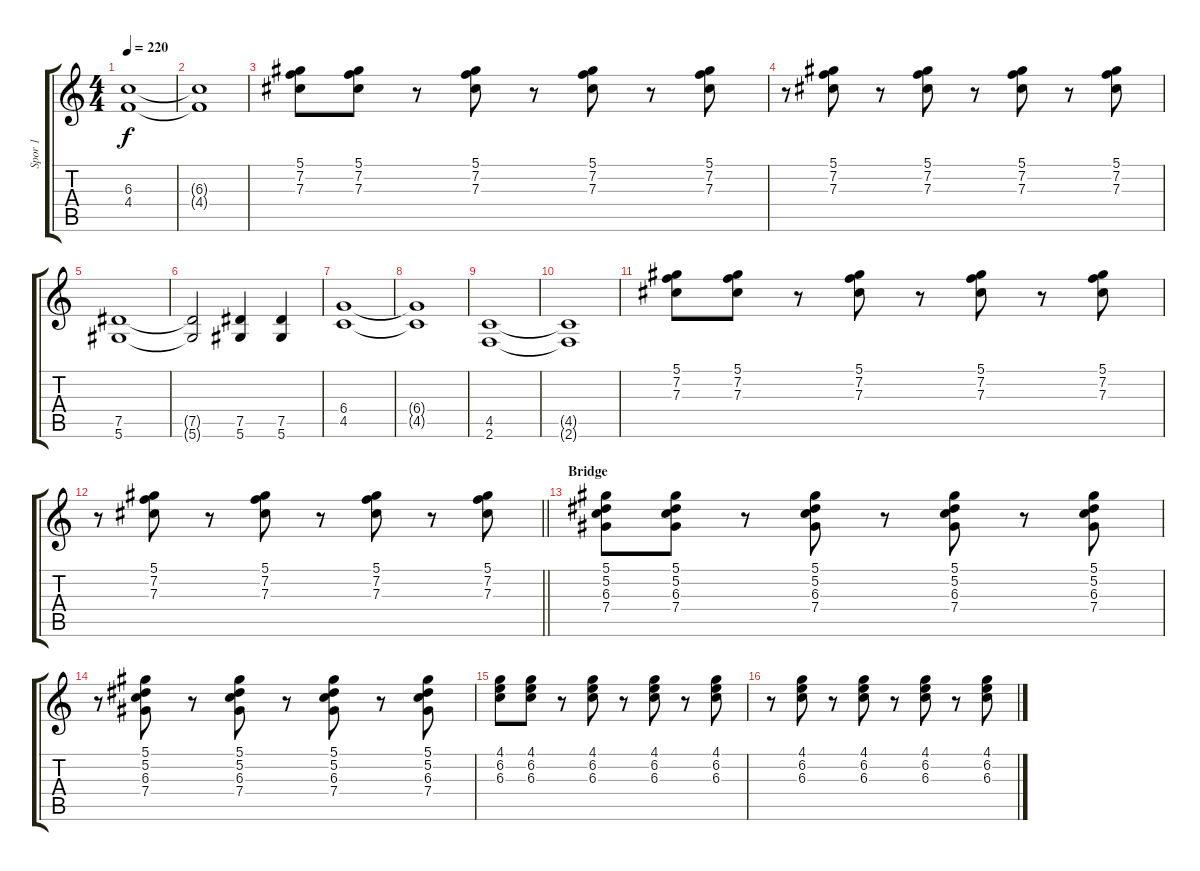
\track ("Spor 1" "Spor 1") {instrument acousticguitarsteel}
\staff {score tabs}
\tuning (Eb4 Bb3 Gb3 Db3 Ab2 Eb2) {hide}
\ts (4 4)
\tempo 220
\clef g2
\ks c
(6.3 4.4).1{dy f} |
(6.3{t} 4.4{t}).1 |
(5.1 7.2 7.3).8{volume 13} (5.1 7.2 7.3).8 r.8 (5.1 7.2 7.3).8 r.8 (5.1 7.2 7.3).8 r.8 (5.1 7.2 7.3).8 |
r.8 (5.1 7.2 7.3).8 r.8 (5.1 7.2 7.3).8 r.8 (5.1 7.2 7.3).8 r.8 (5.1 7.2 7.3).8 |
(7.5 5.6).1{instrument distortionguitar} |
(7.5{t} 5.6{t}).2 (7.5 5.6).4 (7.5 5.6).4 |
(6.4 4.5).1 |
(6.4{t} 4.5{t}).1 |
(4.5 2.6).1 |
(4.5{t} 2.6{t}).1 |
(5.1 7.2 7.3).8{instrument acousticguitarsteel} (5.1 7.2 7.3).8 r.8 (5.1 7.2 7.3).8 r.8 (5.1 7.2 7.3).8 r.8 (5.1 7.2 7.3).8 |
\barLineRight lightlight
r.8 (5.1 7.2 7.3).8 r.8 (5.1 7.2 7.3).8 r.8 (5.1 7.2 7.3).8 r.8 (5.1 7.2 7.3).8 |
\section ("" "Bridge")
(5.1 5.2 6.3 7.4).8 (5.1 5.2 6.3 7.4).8 r.8 (5.1 5.2 6.3 7.4).8 r.8 (5.1 5.2 6.3 7.4).8 r.8 (5.1 5.2 6.3 7.4).8 |
r.8 (5.1 5.2 6.3 7.4).8 r.8 (5.1 5.2 6.3 7.4).8 r.8 (5.1 5.2 6.3 7.4).8 r.8 (5.1 5.2 6.3 7.4).8 |
(4.1 6.2 6.3).8 (4.1 6.2 6.3).8 r.8 (4.1 6.2 6.3).8 r.8 (4.1 6.2 6.3).8 r.8 (4.1 6.2 6.3).8 |
r.8 (4.1 6.2 6.3).8 r.8 (4.1 6.2 6.3).8 r.8 (4.1 6.2 6.3).8 r.8 (4.1 6.2 6.3).8
